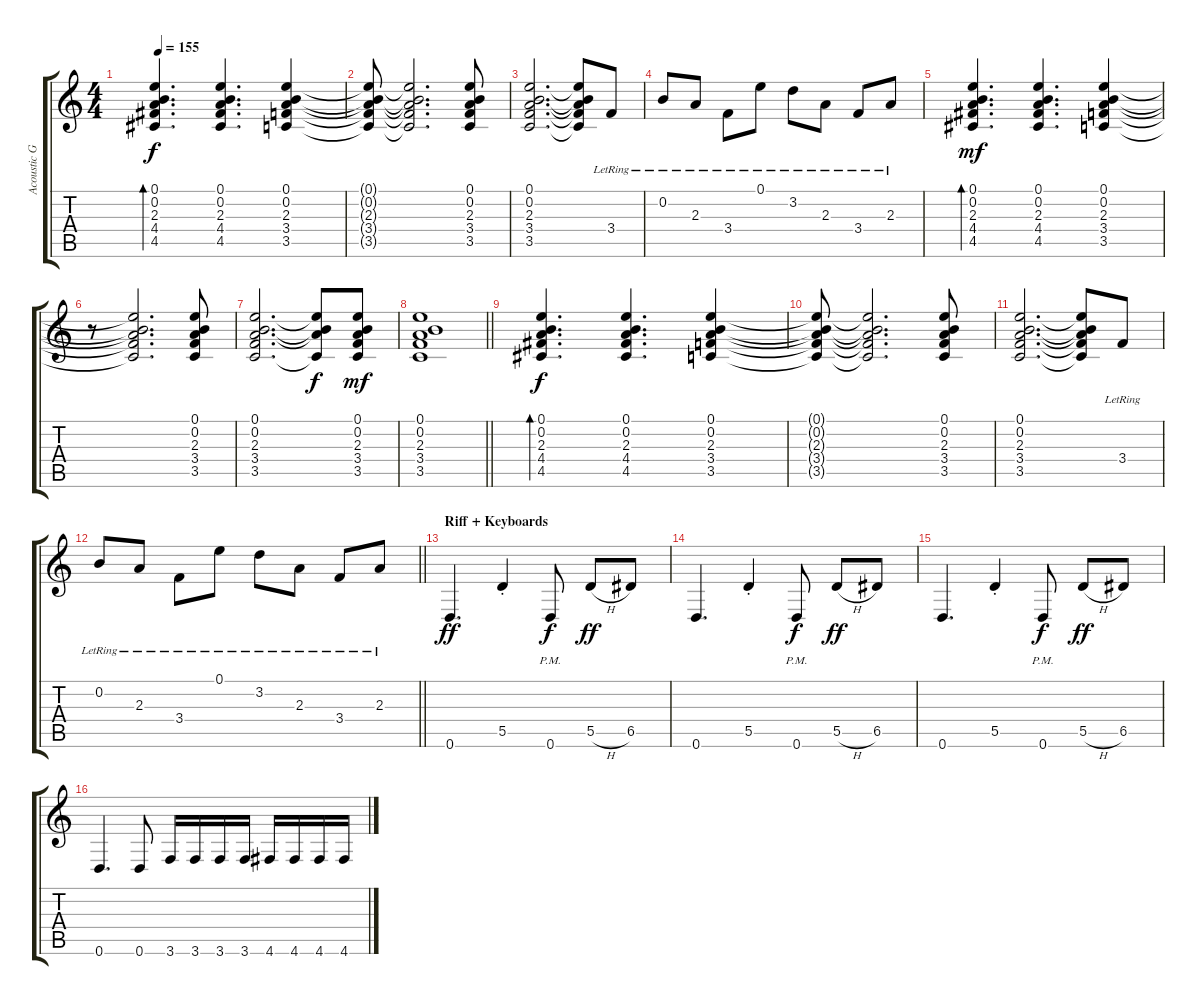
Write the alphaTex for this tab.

\track ("Acoustic Guitar" "Acoustic G") {instrument acousticguitarsteel}
\staff {score tabs}
\tuning (E4 B3 G3 D3 A2 D2) {hide}
\ts (4 4)
\tempo 155
\clef g2
\ks c
(0.1 0.2 2.3 4.4 4.5).4{d bd 30 dy f} (0.1 0.2 2.3 4.4 4.5).4{d} (0.1 0.2 2.3 3.4 3.5).4 |
(0.1{t} 0.2{t} 2.3{t} 3.4{t} 3.5{t}).8 (0.1{t} 0.2{t} 2.3{t} 3.4{t} 3.5{t}).2{d} (0.1 0.2 2.3 3.4 3.5).8 |
(0.1 0.2 2.3 3.4 3.5).2{d} (0.1{t} 0.2{t} 2.3{t} 3.4{t} 3.5{t}).8 3.4{lr}.8 |
0.2{lr}.8 2.3{lr}.8 3.4{lr}.8 0.1{lr}.8 3.2{lr}.8 2.3{lr}.8 3.4{lr}.8 2.3{lr}.8 |
(0.1 0.2 2.3 4.4 4.5).4{d bd 30 dy mf} (0.1 0.2 2.3 4.4 4.5).4{d} (0.1 0.2 2.3 3.4 3.5).4 |
r.8 (0.1{t} 0.2{t} 2.3{t} 3.4{t} 3.5{t}).2{d} (0.1 0.2 2.3 3.4 3.5).8 |
(0.1 0.2 2.3 3.4 3.5).2{d} (0.1{t} 0.2{t} 2.3{t} 3.5{t}).8{dy f} (0.1 0.2 2.3 3.4 3.5).8{dy mf} |
\barLineRight lightlight
(0.1 0.2 2.3 3.4 3.5).1 |
(0.1 0.2 2.3 4.4 4.5).4{d bd 30 dy f} (0.1 0.2 2.3 4.4 4.5).4{d} (0.1 0.2 2.3 3.4 3.5).4 |
(0.1{t} 0.2{t} 2.3{t} 3.4{t} 3.5{t}).8 (0.1{t} 0.2{t} 2.3{t} 3.4{t} 3.5{t}).2{d} (0.1 0.2 2.3 3.4 3.5).8 |
(0.1 0.2 2.3 3.4 3.5).2{d} (0.1{t} 0.2{t} 2.3{t} 3.4{t} 3.5{t}).8 3.4{lr}.8 |
\barLineRight lightlight
0.2{lr}.8 2.3{lr}.8 3.4{lr}.8 0.1{lr}.8 3.2{lr}.8 2.3{lr}.8 3.4{lr}.8 2.3{lr}.8 |
\section ("" "Riff + Keyboards")
0.6.4{d dy ff volume 15 instrument distortionguitar} 5.5{st}.4 0.6{pm}.8{dy f} 5.5{h}.8{dy ff} 6.5.8 |
0.6.4{d} 5.5{st}.4 0.6{pm}.8{dy f} 5.5{h}.8{dy ff} 6.5.8 |
0.6.4{d} 5.5{st}.4 0.6{pm}.8{dy f} 5.5{h}.8{dy ff} 6.5.8 |
0.6.4{d} 0.6.8 3.6.16 3.6.16 3.6.16 3.6.16 4.6.16 4.6.16 4.6.16 4.6.16
